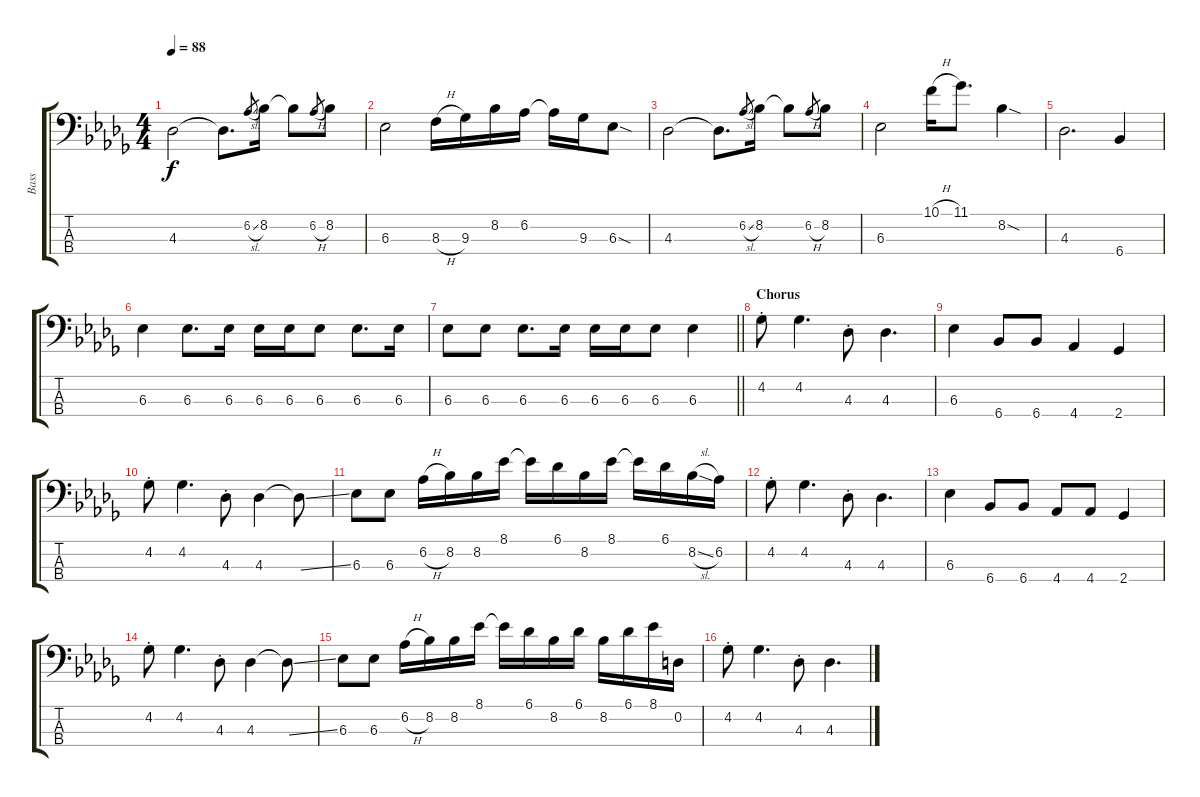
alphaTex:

\track ("Bass" "Bass") {instrument electricbassfinger}
\staff {score tabs}
\tuning (G2 D2 A1 E1) {hide}
\ts (4 4)
\tempo 88
\clef f4
\ks bbminor
4.3.2{dy f} 4.3{t}.8{d} 6.2{sl}.8{gr} 8.2.16 8.2{t}.8 6.2{h}.8{gr} 8.2.8 |
6.3.2 8.3{h}.16 9.3.16 8.2.16 6.2.16 6.2{t}.16 9.3.16 6.3{sod}.8 |
4.3.2 4.3{t}.8{d} 6.2{sl}.8{gr} 8.2.16 8.2{t}.8 6.2{h}.8{gr} 8.2.8 |
6.3.2 10.1{h}.16 11.1.8{d} 8.2{sod}.4 |
4.3.2{d} 6.4.4 |
6.3.4 6.3.8{d} 6.3.16 6.3.16 6.3.16 6.3.8 6.3.8{d} 6.3.16 |
\barLineRight lightlight
6.3.8 6.3.8 6.3.8{d} 6.3.16 6.3.16 6.3.16 6.3.8 6.3.4 |
\section ("" "Chorus")
4.2{st}.8 4.2.4{d} 4.3{st}.8 4.3.4{d} |
6.3.4 6.4.8 6.4.8 4.4.4 2.4.4 |
4.2{st}.8 4.2.4{d} 4.3{st}.8 4.3.4 4.3{ss t}.8 |
6.3.8 6.3.8 6.2{h}.16 8.2.16 8.2.16 8.1.16 8.1{t}.16 6.1.16 8.2.16 8.1.16 8.1{t}.16 6.1.16 8.2{sl}.16 6.2.16 |
4.2{st}.8 4.2.4{d} 4.3{st}.8 4.3.4{d} |
6.3.4 6.4.8 6.4.8 4.4.8 4.4.8 2.4.4 |
4.2{st}.8 4.2.4{d} 4.3{st}.8 4.3.4 4.3{ss t}.8 |
6.3.8 6.3.8 6.2{h}.16 8.2.16 8.2.16 8.1.16 8.1{t}.16 6.1.16 8.2.16 6.1.16 8.2.16 6.1.16 8.1.16 0.2.16 |
4.2{st}.8 4.2.4{d} 4.3{st}.8 4.3.4{d}
